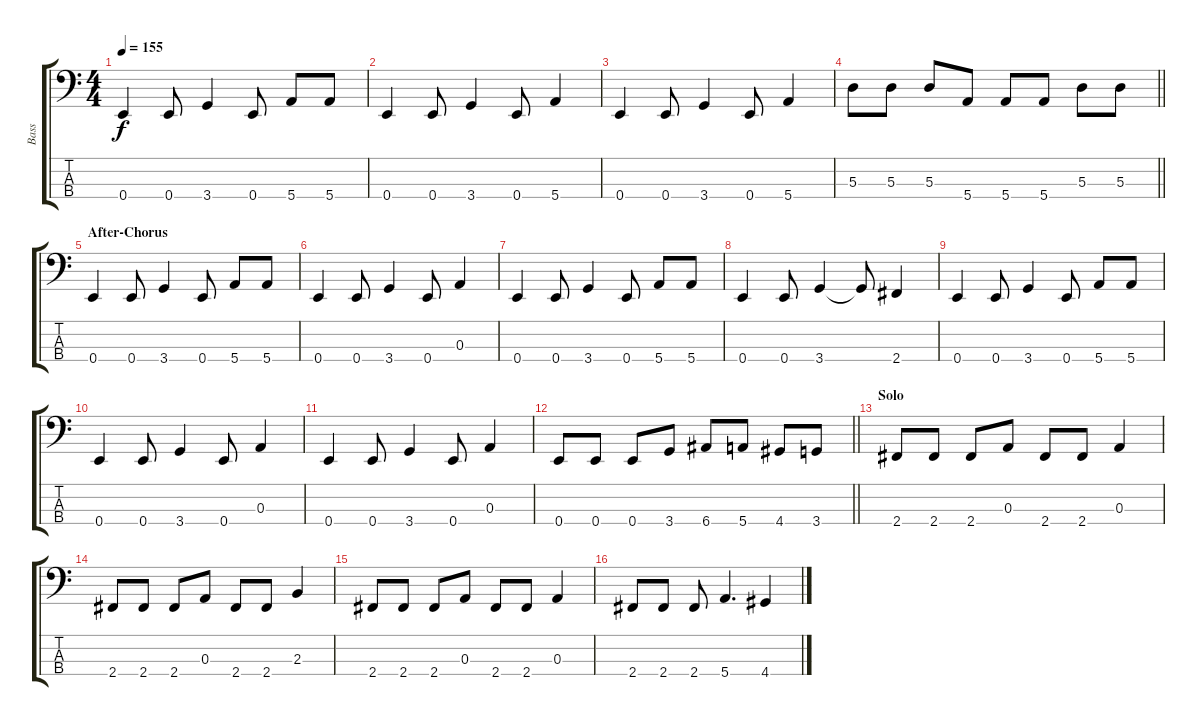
\track ("Bass" "Bass") {instrument electricbassfinger}
\staff {score tabs}
\tuning (G2 D2 A1 E1) {hide}
\ts (4 4)
\tempo 155
\clef f4
\ks c
0.4.4{dy f} 0.4.8 3.4.4 0.4.8 5.4.8 5.4.8 |
0.4.4 0.4.8 3.4.4 0.4.8 5.4.4 |
0.4.4 0.4.8 3.4.4 0.4.8 5.4.4 |
\barLineRight lightlight
5.3.8 5.3.8 5.3.8 5.4.8 5.4.8 5.4.8 5.3.8 5.3.8 |
\section ("" "After-Chorus")
0.4.4 0.4.8 3.4.4 0.4.8 5.4.8 5.4.8 |
0.4.4 0.4.8 3.4.4 0.4.8 0.3.4 |
0.4.4 0.4.8 3.4.4 0.4.8 5.4.8 5.4.8 |
0.4.4 0.4.8 3.4.4 3.4{t}.8 2.4.4 |
0.4.4 0.4.8 3.4.4 0.4.8 5.4.8 5.4.8 |
0.4.4 0.4.8 3.4.4 0.4.8 0.3.4 |
0.4.4 0.4.8 3.4.4 0.4.8 0.3.4 |
\barLineRight lightlight
0.4.8 0.4.8 0.4.8 3.4.8 6.4.8 5.4.8 4.4.8 3.4.8 |
\section ("" "Solo")
2.4.8 2.4.8 2.4.8 0.3.8 2.4.8 2.4.8 0.3.4 |
2.4.8 2.4.8 2.4.8 0.3.8 2.4.8 2.4.8 2.3.4 |
2.4.8 2.4.8 2.4.8 0.3.8 2.4.8 2.4.8 0.3.4 |
2.4.8 2.4.8 2.4.8 5.4.4{d} 4.4.4
